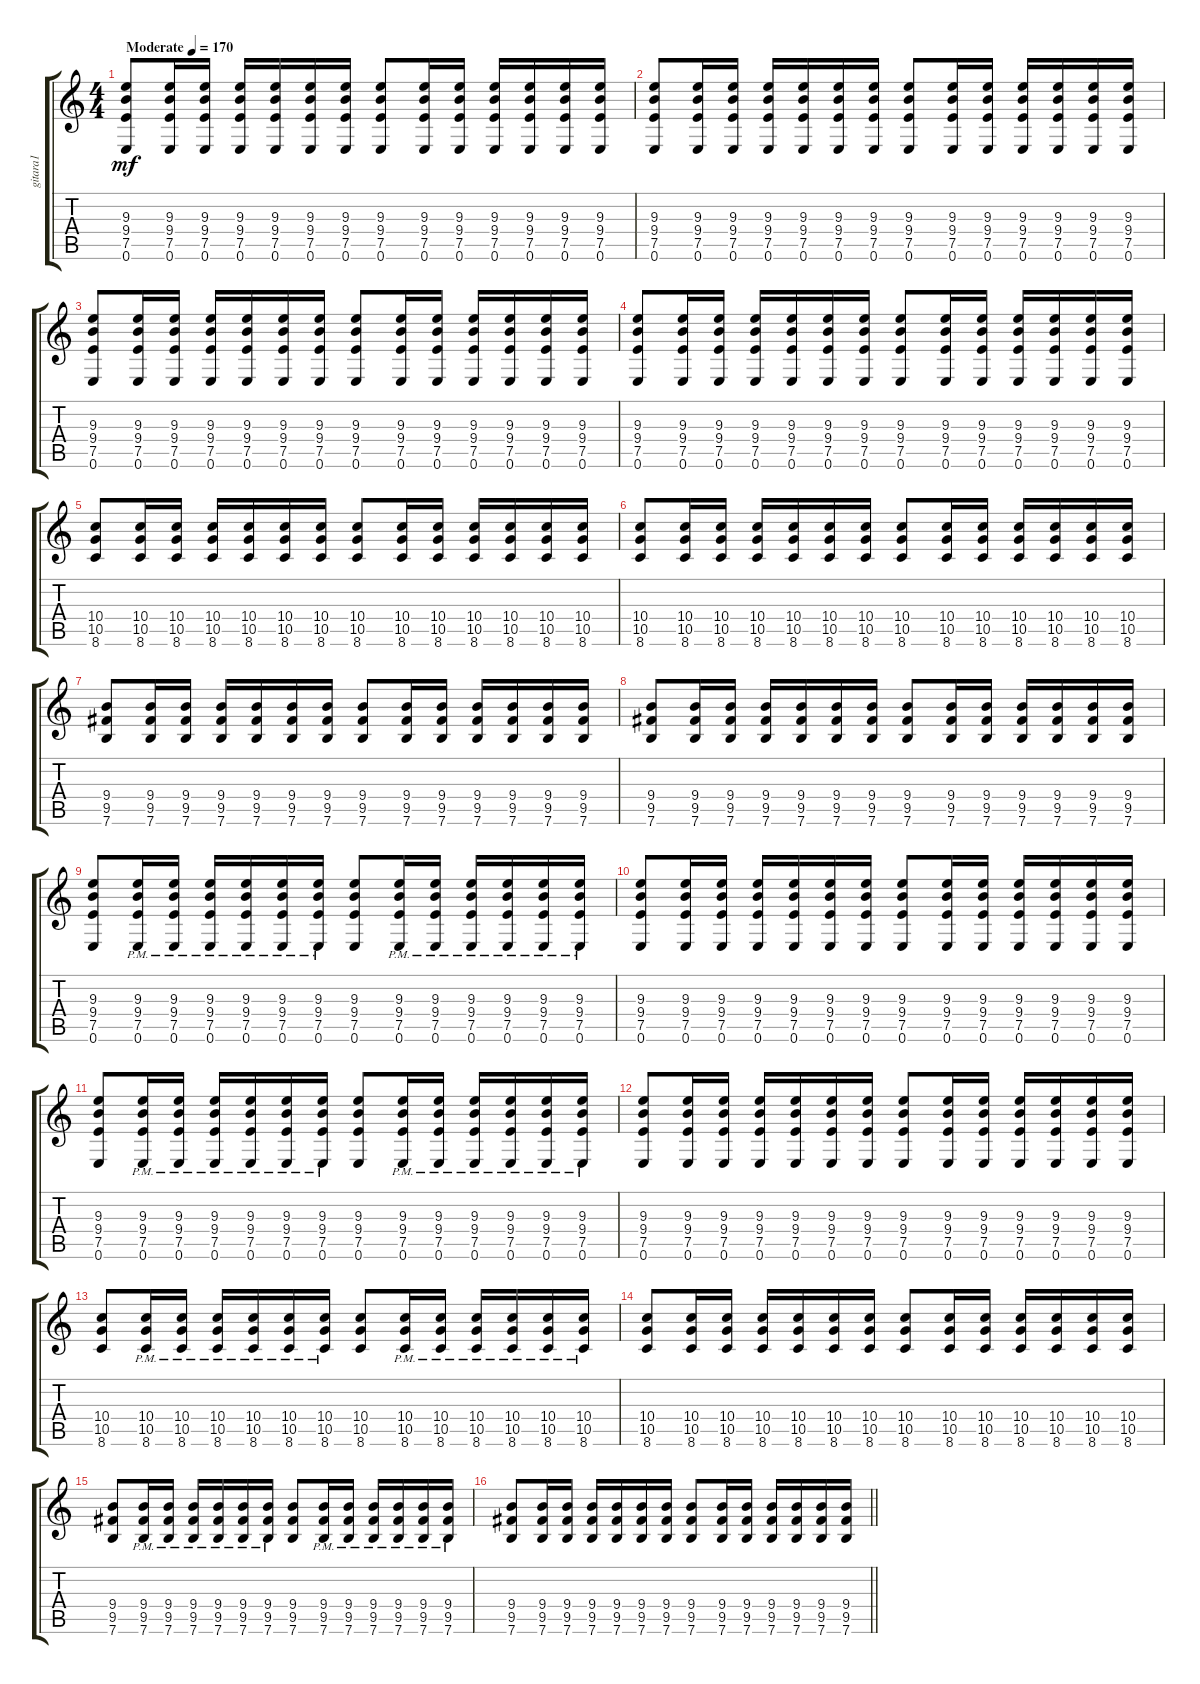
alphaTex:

\track ("gitara1" "gitara1") {instrument overdrivenguitar}
\staff {score tabs}
\tuning (E4 B3 G3 D3 A2 E2) {hide}
\ts (4 4)
\tempo (170 "Moderate")
\clef g2
\ks c
(9.3 9.4 7.5 0.6).8{dy mf instrument overdrivenguitar} (9.3 9.4 7.5 0.6).16 (9.3 9.4 7.5 0.6).16 (9.3 9.4 7.5 0.6).16 (9.3 9.4 7.5 0.6).16 (9.3 9.4 7.5 0.6).16 (9.3 9.4 7.5 0.6).16 (9.3 9.4 7.5 0.6).8 (9.3 9.4 7.5 0.6).16 (9.3 9.4 7.5 0.6).16 (9.3 9.4 7.5 0.6).16 (9.3 9.4 7.5 0.6).16 (9.3 9.4 7.5 0.6).16 (9.3 9.4 7.5 0.6).16 |
(9.3 9.4 7.5 0.6).8 (9.3 9.4 7.5 0.6).16 (9.3 9.4 7.5 0.6).16 (9.3 9.4 7.5 0.6).16 (9.3 9.4 7.5 0.6).16 (9.3 9.4 7.5 0.6).16 (9.3 9.4 7.5 0.6).16 (9.3 9.4 7.5 0.6).8 (9.3 9.4 7.5 0.6).16 (9.3 9.4 7.5 0.6).16 (9.3 9.4 7.5 0.6).16 (9.3 9.4 7.5 0.6).16 (9.3 9.4 7.5 0.6).16 (9.3 9.4 7.5 0.6).16 |
(9.3 9.4 7.5 0.6).8 (9.3 9.4 7.5 0.6).16 (9.3 9.4 7.5 0.6).16 (9.3 9.4 7.5 0.6).16 (9.3 9.4 7.5 0.6).16 (9.3 9.4 7.5 0.6).16 (9.3 9.4 7.5 0.6).16 (9.3 9.4 7.5 0.6).8 (9.3 9.4 7.5 0.6).16 (9.3 9.4 7.5 0.6).16 (9.3 9.4 7.5 0.6).16 (9.3 9.4 7.5 0.6).16 (9.3 9.4 7.5 0.6).16 (9.3 9.4 7.5 0.6).16 |
(9.3 9.4 7.5 0.6).8 (9.3 9.4 7.5 0.6).16 (9.3 9.4 7.5 0.6).16 (9.3 9.4 7.5 0.6).16 (9.3 9.4 7.5 0.6).16 (9.3 9.4 7.5 0.6).16 (9.3 9.4 7.5 0.6).16 (9.3 9.4 7.5 0.6).8 (9.3 9.4 7.5 0.6).16 (9.3 9.4 7.5 0.6).16 (9.3 9.4 7.5 0.6).16 (9.3 9.4 7.5 0.6).16 (9.3 9.4 7.5 0.6).16 (9.3 9.4 7.5 0.6).16 |
(10.4 10.5 8.6).8 (10.4 10.5 8.6).16 (10.4 10.5 8.6).16 (10.4 10.5 8.6).16 (10.4 10.5 8.6).16 (10.4 10.5 8.6).16 (10.4 10.5 8.6).16 (10.4 10.5 8.6).8 (10.4 10.5 8.6).16 (10.4 10.5 8.6).16 (10.4 10.5 8.6).16 (10.4 10.5 8.6).16 (10.4 10.5 8.6).16 (10.4 10.5 8.6).16 |
(10.4 10.5 8.6).8 (10.4 10.5 8.6).16 (10.4 10.5 8.6).16 (10.4 10.5 8.6).16 (10.4 10.5 8.6).16 (10.4 10.5 8.6).16 (10.4 10.5 8.6).16 (10.4 10.5 8.6).8 (10.4 10.5 8.6).16 (10.4 10.5 8.6).16 (10.4 10.5 8.6).16 (10.4 10.5 8.6).16 (10.4 10.5 8.6).16 (10.4 10.5 8.6).16 |
(9.4 9.5 7.6).8 (9.4 9.5 7.6).16 (9.4 9.5 7.6).16 (9.4 9.5 7.6).16 (9.4 9.5 7.6).16 (9.4 9.5 7.6).16 (9.4 9.5 7.6).16 (9.4 9.5 7.6).8 (9.4 9.5 7.6).16 (9.4 9.5 7.6).16 (9.4 9.5 7.6).16 (9.4 9.5 7.6).16 (9.4 9.5 7.6).16 (9.4 9.5 7.6).16 |
(9.4 9.5 7.6).8 (9.4 9.5 7.6).16 (9.4 9.5 7.6).16 (9.4 9.5 7.6).16 (9.4 9.5 7.6).16 (9.4 9.5 7.6).16 (9.4 9.5 7.6).16 (9.4 9.5 7.6).8 (9.4 9.5 7.6).16 (9.4 9.5 7.6).16 (9.4 9.5 7.6).16 (9.4 9.5 7.6).16 (9.4 9.5 7.6).16 (9.4 9.5 7.6).16 |
(9.3 9.4 7.5 0.6).8 (9.3{pm} 9.4{pm} 7.5{pm} 0.6{pm}).16 (9.3{pm} 9.4{pm} 7.5{pm} 0.6{pm}).16 (9.3{pm} 9.4{pm} 7.5{pm} 0.6{pm}).16 (9.3{pm} 9.4{pm} 7.5{pm} 0.6{pm}).16 (9.3{pm} 9.4{pm} 7.5{pm} 0.6{pm}).16 (9.3{pm} 9.4{pm} 7.5{pm} 0.6{pm}).16 (9.3 9.4 7.5 0.6).8 (9.3{pm} 9.4{pm} 7.5{pm} 0.6{pm}).16 (9.3{pm} 9.4{pm} 7.5{pm} 0.6{pm}).16 (9.3{pm} 9.4{pm} 7.5{pm} 0.6{pm}).16 (9.3{pm} 9.4{pm} 7.5{pm} 0.6{pm}).16 (9.3{pm} 9.4{pm} 7.5{pm} 0.6{pm}).16 (9.3{pm} 9.4{pm} 7.5{pm} 0.6{pm}).16 |
(9.3 9.4 7.5 0.6).8 (9.3 9.4 7.5 0.6).16 (9.3 9.4 7.5 0.6).16 (9.3 9.4 7.5 0.6).16 (9.3 9.4 7.5 0.6).16 (9.3 9.4 7.5 0.6).16 (9.3 9.4 7.5 0.6).16 (9.3 9.4 7.5 0.6).8 (9.3 9.4 7.5 0.6).16 (9.3 9.4 7.5 0.6).16 (9.3 9.4 7.5 0.6).16 (9.3 9.4 7.5 0.6).16 (9.3 9.4 7.5 0.6).16 (9.3 9.4 7.5 0.6).16 |
(9.3 9.4 7.5 0.6).8 (9.3{pm} 9.4{pm} 7.5{pm} 0.6{pm}).16 (9.3{pm} 9.4{pm} 7.5{pm} 0.6{pm}).16 (9.3{pm} 9.4{pm} 7.5{pm} 0.6{pm}).16 (9.3{pm} 9.4{pm} 7.5{pm} 0.6{pm}).16 (9.3{pm} 9.4{pm} 7.5{pm} 0.6{pm}).16 (9.3{pm} 9.4{pm} 7.5{pm} 0.6{pm}).16 (9.3 9.4 7.5 0.6).8 (9.3{pm} 9.4{pm} 7.5{pm} 0.6{pm}).16 (9.3{pm} 9.4{pm} 7.5{pm} 0.6{pm}).16 (9.3{pm} 9.4{pm} 7.5{pm} 0.6{pm}).16 (9.3{pm} 9.4{pm} 7.5{pm} 0.6{pm}).16 (9.3{pm} 9.4{pm} 7.5{pm} 0.6{pm}).16 (9.3{pm} 9.4{pm} 7.5{pm} 0.6{pm}).16 |
(9.3 9.4 7.5 0.6).8 (9.3 9.4 7.5 0.6).16 (9.3 9.4 7.5 0.6).16 (9.3 9.4 7.5 0.6).16 (9.3 9.4 7.5 0.6).16 (9.3 9.4 7.5 0.6).16 (9.3 9.4 7.5 0.6).16 (9.3 9.4 7.5 0.6).8 (9.3 9.4 7.5 0.6).16 (9.3 9.4 7.5 0.6).16 (9.3 9.4 7.5 0.6).16 (9.3 9.4 7.5 0.6).16 (9.3 9.4 7.5 0.6).16 (9.3 9.4 7.5 0.6).16 |
(10.4 10.5 8.6).8 (10.4{pm} 10.5{pm} 8.6{pm}).16 (10.4{pm} 10.5{pm} 8.6{pm}).16 (10.4{pm} 10.5{pm} 8.6{pm}).16 (10.4{pm} 10.5{pm} 8.6{pm}).16 (10.4{pm} 10.5{pm} 8.6{pm}).16 (10.4{pm} 10.5{pm} 8.6{pm}).16 (10.4 10.5 8.6).8 (10.4{pm} 10.5{pm} 8.6{pm}).16 (10.4{pm} 10.5{pm} 8.6{pm}).16 (10.4{pm} 10.5{pm} 8.6{pm}).16 (10.4{pm} 10.5{pm} 8.6{pm}).16 (10.4{pm} 10.5{pm} 8.6{pm}).16 (10.4{pm} 10.5{pm} 8.6{pm}).16 |
(10.4 10.5 8.6).8 (10.4 10.5 8.6).16 (10.4 10.5 8.6).16 (10.4 10.5 8.6).16 (10.4 10.5 8.6).16 (10.4 10.5 8.6).16 (10.4 10.5 8.6).16 (10.4 10.5 8.6).8 (10.4 10.5 8.6).16 (10.4 10.5 8.6).16 (10.4 10.5 8.6).16 (10.4 10.5 8.6).16 (10.4 10.5 8.6).16 (10.4 10.5 8.6).16 |
(9.4 9.5 7.6).8 (9.4{pm} 9.5{pm} 7.6{pm}).16 (9.4{pm} 9.5{pm} 7.6{pm}).16 (9.4{pm} 9.5{pm} 7.6{pm}).16 (9.4{pm} 9.5{pm} 7.6{pm}).16 (9.4{pm} 9.5{pm} 7.6{pm}).16 (9.4{pm} 9.5{pm} 7.6{pm}).16 (9.4 9.5 7.6).8 (9.4{pm} 9.5{pm} 7.6{pm}).16 (9.4{pm} 9.5{pm} 7.6{pm}).16 (9.4{pm} 9.5{pm} 7.6{pm}).16 (9.4{pm} 9.5{pm} 7.6{pm}).16 (9.4{pm} 9.5{pm} 7.6{pm}).16 (9.4{pm} 9.5{pm} 7.6{pm}).16 |
\barLineRight lightlight
(9.4 9.5 7.6).8 (9.4 9.5 7.6).16 (9.4 9.5 7.6).16 (9.4 9.5 7.6).16 (9.4 9.5 7.6).16 (9.4 9.5 7.6).16 (9.4 9.5 7.6).16 (9.4 9.5 7.6).8 (9.4 9.5 7.6).16 (9.4 9.5 7.6).16 (9.4 9.5 7.6).16 (9.4 9.5 7.6).16 (9.4 9.5 7.6).16 (9.4 9.5 7.6).16
